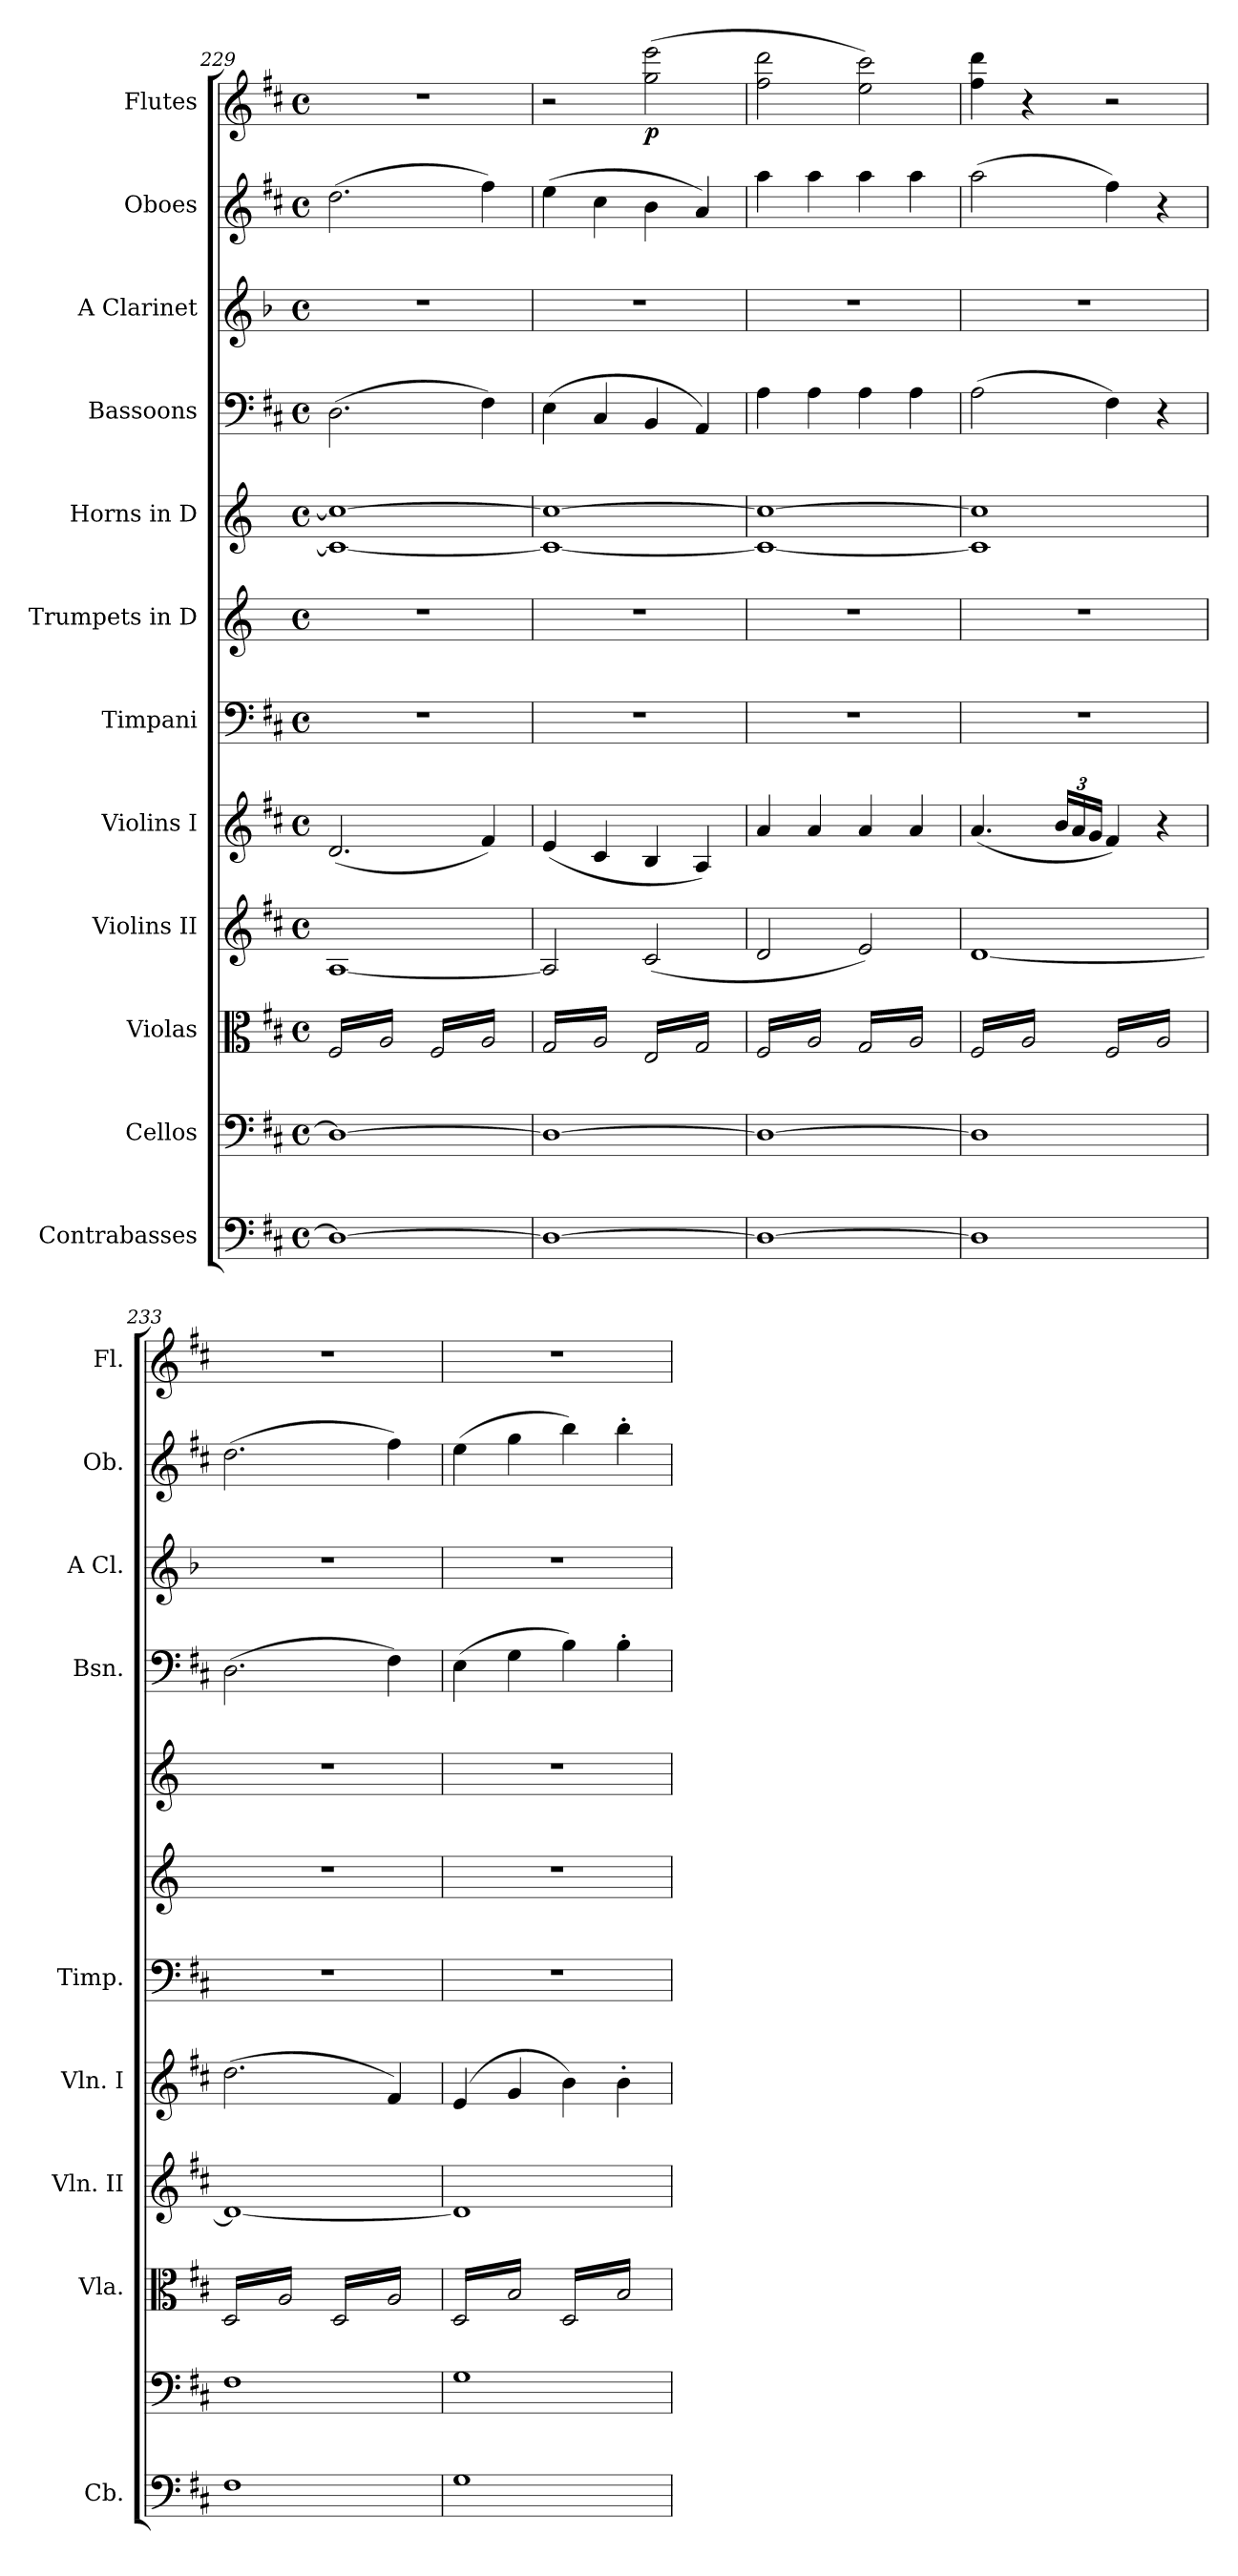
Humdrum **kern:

**kern	**kern	**kern	**kern	**kern	**kern	**kern	**kern	**kern	**kern	**kern	**kern	**dynam
*part12	*part11	*part10	*part9	*part8	*part7	*part6	*part5	*part4	*part3	*part2	*part1	*part1
*staff12	*staff11	*staff10	*staff9	*staff8	*staff7	*staff6	*staff5	*staff4	*staff3	*staff2	*staff1	*staff1
*I"Contrabasses	*I"Cellos	*I"Violas	*I"Violins II	*I"Violins I	*I"Timpani	*I"Trumpets in D	*I"Horns in D	*I"Bassoons	*I"A Clarinet	*I"Oboes	*I"Flutes	*
*I'Cb.	*	*I'Vla.	*I'Vln. II	*I'Vln. I	*I'Timp.	*	*	*I'Bsn.	*I'A Cl.	*I'Ob.	*I'Fl.	*
*clefF4	*clefF4	*clefC3	*clefG2	*clefG2	*clefF4	*clefG2	*clefG2	*clefF4	*clefG2	*clefG2	*clefG2	*
*ITrd7c12	*	*	*	*	*	*ITrd-1c-2	*ITrd6c10	*	*ITrd2c3	*	*	*
*k[f#c#]	*k[f#c#]	*k[f#c#]	*k[f#c#]	*k[f#c#]	*k[f#c#]	*k[f#c#]	*k[f#c#]	*k[f#c#]	*k[f#c#]	*k[f#c#]	*k[f#c#]	*
*M4/4	*M4/4	*M4/4	*M4/4	*M4/4	*M4/4	*M4/4	*M4/4	*M4/4	*M4/4	*M4/4	*M4/4	*
*met(c)	*met(c)	*met(c)	*met(c)	*met(c)	*met(c)	*met(c)	*met(c)	*met(c)	*met(c)	*met(c)	*met(c)	*
=229	=229	=229	=229	=229	=229	=229	=229	=229	=229	=229	=229	=229
*	*	*tremolo	*	*	*	*	*	*	*	*	*	*
1DD_	1D_	16F#/LL	[1A	(<2.d/	1r	1r	1D_ 1d_	(>2.D\	1r	(>2.dd\	1r	.
.	.	16A/	.	.	.	.	.	.	.	.	.	.
.	.	16F#/	.	.	.	.	.	.	.	.	.	.
.	.	16A/	.	.	.	.	.	.	.	.	.	.
.	.	16F#/	.	.	.	.	.	.	.	.	.	.
.	.	16A/	.	.	.	.	.	.	.	.	.	.
.	.	16F#/	.	.	.	.	.	.	.	.	.	.
.	.	16A/JJ	.	.	.	.	.	.	.	.	.	.
.	.	16F#/LL	.	.	.	.	.	.	.	.	.	.
.	.	16A/	.	.	.	.	.	.	.	.	.	.
.	.	16F#/	.	.	.	.	.	.	.	.	.	.
.	.	16A/	.	.	.	.	.	.	.	.	.	.
.	.	16F#/	.	4f#/)	.	.	.	4F#\)	.	4ff#\)	.	.
.	.	16A/	.	.	.	.	.	.	.	.	.	.
.	.	16F#/	.	.	.	.	.	.	.	.	.	.
.	.	16A/JJ	.	.	.	.	.	.	.	.	.	.
=230	=230	=230	=230	=230	=230	=230	=230	=230	=230	=230	=230	=230
1DD_	1D_	16G/LL	2A/]	(<4e/	1r	1r	1D_ 1d_	(>4E\	1r	(>4ee\	2r	.
.	.	16A/	.	.	.	.	.	.	.	.	.	.
.	.	16G/	.	.	.	.	.	.	.	.	.	.
.	.	16A/	.	.	.	.	.	.	.	.	.	.
.	.	16G/	.	4c#/	.	.	.	4C#/	.	4cc#\	.	.
.	.	16A/	.	.	.	.	.	.	.	.	.	.
.	.	16G/	.	.	.	.	.	.	.	.	.	.
.	.	16A/JJ	.	.	.	.	.	.	.	.	.	.
!	!	!	!	!	!	!	!	!	!	!	!	!LO:DY:b
.	.	16E/LL	(<2c#/	4B/	.	.	.	4BB/	.	4b\	(>2gg\ 2eee\	p
.	.	16G/	.	.	.	.	.	.	.	.	.	.
.	.	16E/	.	.	.	.	.	.	.	.	.	.
.	.	16G/	.	.	.	.	.	.	.	.	.	.
.	.	16E/	.	4A/)	.	.	.	4AA/)	.	4a/)	.	.
.	.	16G/	.	.	.	.	.	.	.	.	.	.
.	.	16E/	.	.	.	.	.	.	.	.	.	.
.	.	16G/JJ	.	.	.	.	.	.	.	.	.	.
=231	=231	=231	=231	=231	=231	=231	=231	=231	=231	=231	=231	=231
1DD_	1D_	16F#/LL	2d/	4a/	1r	1r	1D_ 1d_	4A\	1r	4aa\	2ff#\ 2ddd\	.
.	.	16A/	.	.	.	.	.	.	.	.	.	.
.	.	16F#/	.	.	.	.	.	.	.	.	.	.
.	.	16A/	.	.	.	.	.	.	.	.	.	.
.	.	16F#/	.	4a/	.	.	.	4A\	.	4aa\	.	.
.	.	16A/	.	.	.	.	.	.	.	.	.	.
.	.	16F#/	.	.	.	.	.	.	.	.	.	.
.	.	16A/JJ	.	.	.	.	.	.	.	.	.	.
.	.	16G/LL	2e/)	4a/	.	.	.	4A\	.	4aa\	2ee\ 2ccc#\)	.
.	.	16A/	.	.	.	.	.	.	.	.	.	.
.	.	16G/	.	.	.	.	.	.	.	.	.	.
.	.	16A/	.	.	.	.	.	.	.	.	.	.
.	.	16G/	.	4a/	.	.	.	4A\	.	4aa\	.	.
.	.	16A/	.	.	.	.	.	.	.	.	.	.
.	.	16G/	.	.	.	.	.	.	.	.	.	.
.	.	16A/JJ	.	.	.	.	.	.	.	.	.	.
=232	=232	=232	=232	=232	=232	=232	=232	=232	=232	=232	=232	=232
1DD]	1D]	16F#/LL	[1d	(<4.a/	1r	1r	1D] 1d]	(>2A\	1r	(>2aa\	4ff#\ 4ddd\	.
.	.	16A/	.	.	.	.	.	.	.	.	.	.
.	.	16F#/	.	.	.	.	.	.	.	.	.	.
.	.	16A/	.	.	.	.	.	.	.	.	.	.
.	.	16F#/	.	.	.	.	.	.	.	.	4r	.
.	.	16A/	.	.	.	.	.	.	.	.	.	.
*	*	*	*	*Xbrackettup	*	*	*	*	*	*	*	*
.	.	16F#/	.	24b/LL	.	.	.	.	.	.	.	.
.	.	.	.	24a/	.	.	.	.	.	.	.	.
.	.	16A/JJ	.	.	.	.	.	.	.	.	.	.
.	.	.	.	24g/JJ	.	.	.	.	.	.	.	.
.	.	16F#/LL	.	4f#/)	.	.	.	4F#\)	.	4ff#\)	2r	.
.	.	16A/	.	.	.	.	.	.	.	.	.	.
.	.	16F#/	.	.	.	.	.	.	.	.	.	.
.	.	16A/	.	.	.	.	.	.	.	.	.	.
.	.	16F#/	.	4r	.	.	.	4r	.	4r	.	.
.	.	16A/	.	.	.	.	.	.	.	.	.	.
.	.	16F#/	.	.	.	.	.	.	.	.	.	.
.	.	16A/JJ	.	.	.	.	.	.	.	.	.	.
=233	=233	=233	=233	=233	=233	=233	=233	=233	=233	=233	=233	=233
1FF#	1F#	16D/LL	1d_	(>2.dd\	1r	1r	1r	(>2.D\	1r	(>2.dd\	1r	.
.	.	16A/	.	.	.	.	.	.	.	.	.	.
.	.	16D/	.	.	.	.	.	.	.	.	.	.
.	.	16A/	.	.	.	.	.	.	.	.	.	.
.	.	16D/	.	.	.	.	.	.	.	.	.	.
.	.	16A/	.	.	.	.	.	.	.	.	.	.
.	.	16D/	.	.	.	.	.	.	.	.	.	.
.	.	16A/JJ	.	.	.	.	.	.	.	.	.	.
.	.	16D/LL	.	.	.	.	.	.	.	.	.	.
.	.	16A/	.	.	.	.	.	.	.	.	.	.
.	.	16D/	.	.	.	.	.	.	.	.	.	.
.	.	16A/	.	.	.	.	.	.	.	.	.	.
.	.	16D/	.	4f#/)	.	.	.	4F#\)	.	4ff#\)	.	.
.	.	16A/	.	.	.	.	.	.	.	.	.	.
.	.	16D/	.	.	.	.	.	.	.	.	.	.
.	.	16A/JJ	.	.	.	.	.	.	.	.	.	.
=234	=234	=234	=234	=234	=234	=234	=234	=234	=234	=234	=234	=234
1GG	1G	16D/LL	1d]	(>4e/	1r	1r	1r	(>4E\	1r	(>4ee\	1r	.
.	.	16B/	.	.	.	.	.	.	.	.	.	.
.	.	16D/	.	.	.	.	.	.	.	.	.	.
.	.	16B/	.	.	.	.	.	.	.	.	.	.
.	.	16D/	.	4g/	.	.	.	4G\	.	4gg\	.	.
.	.	16B/	.	.	.	.	.	.	.	.	.	.
.	.	16D/	.	.	.	.	.	.	.	.	.	.
.	.	16B/JJ	.	.	.	.	.	.	.	.	.	.
.	.	16D/LL	.	4b\)	.	.	.	4B\)	.	4bb\)	.	.
.	.	16B/	.	.	.	.	.	.	.	.	.	.
.	.	16D/	.	.	.	.	.	.	.	.	.	.
.	.	16B/	.	.	.	.	.	.	.	.	.	.
.	.	16D/	.	4b'\	.	.	.	4B'\	.	4bb'\	.	.
.	.	16B/	.	.	.	.	.	.	.	.	.	.
.	.	16D/	.	.	.	.	.	.	.	.	.	.
.	.	16B/JJ	.	.	.	.	.	.	.	.	.	.
*	*	*Xtremolo	*	*	*	*	*	*	*	*	*	*
.	.	.	.	.	.	.	.	.	.	.	.	.
.	.	.	.	.	.	.	.	.	.	.	.	.
.	.	.	.	.	.	.	.	.	.	.	.	.
.	.	.	.	.	.	.	.	.	.	.	.	.
=	=	=	=	=	=	=	=	=	=	=	=	=
*-	*-	*-	*-	*-	*-	*-	*-	*-	*-	*-	*-	*-
